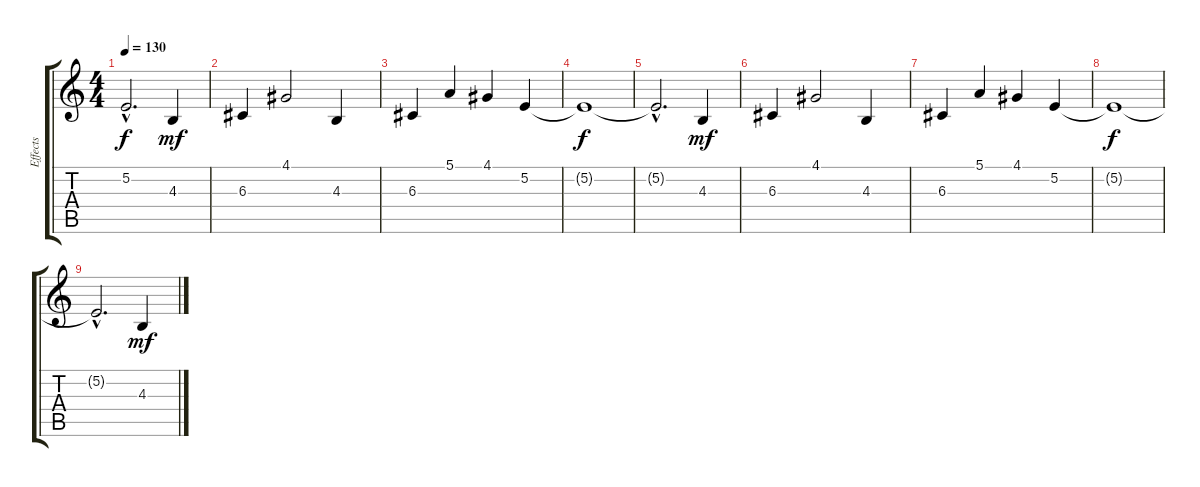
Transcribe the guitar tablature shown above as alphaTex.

\track ("Effects" "Effects") {instrument pad2warm}
\staff {score tabs}
\tuning (E4 B3 G3 D3 A2 E2) {hide}
\ts (4 4)
\tempo 130
\clef g2
\ks c
5.2{hac t}.2{d dy f} 4.3.4{dy mf} |
6.3.4 4.1.2 4.3.4 |
6.3.4 5.1.4 4.1.4 5.2.4 |
5.2{t}.1{dy f} |
5.2{hac t}.2{d} 4.3.4{dy mf} |
6.3.4{volume 0} 4.1.2 4.3.4 |
6.3.4 5.1.4 4.1.4 5.2.4 |
5.2{t}.1{dy f} |
5.2{hac t}.2{d} 4.3.4{dy mf}
